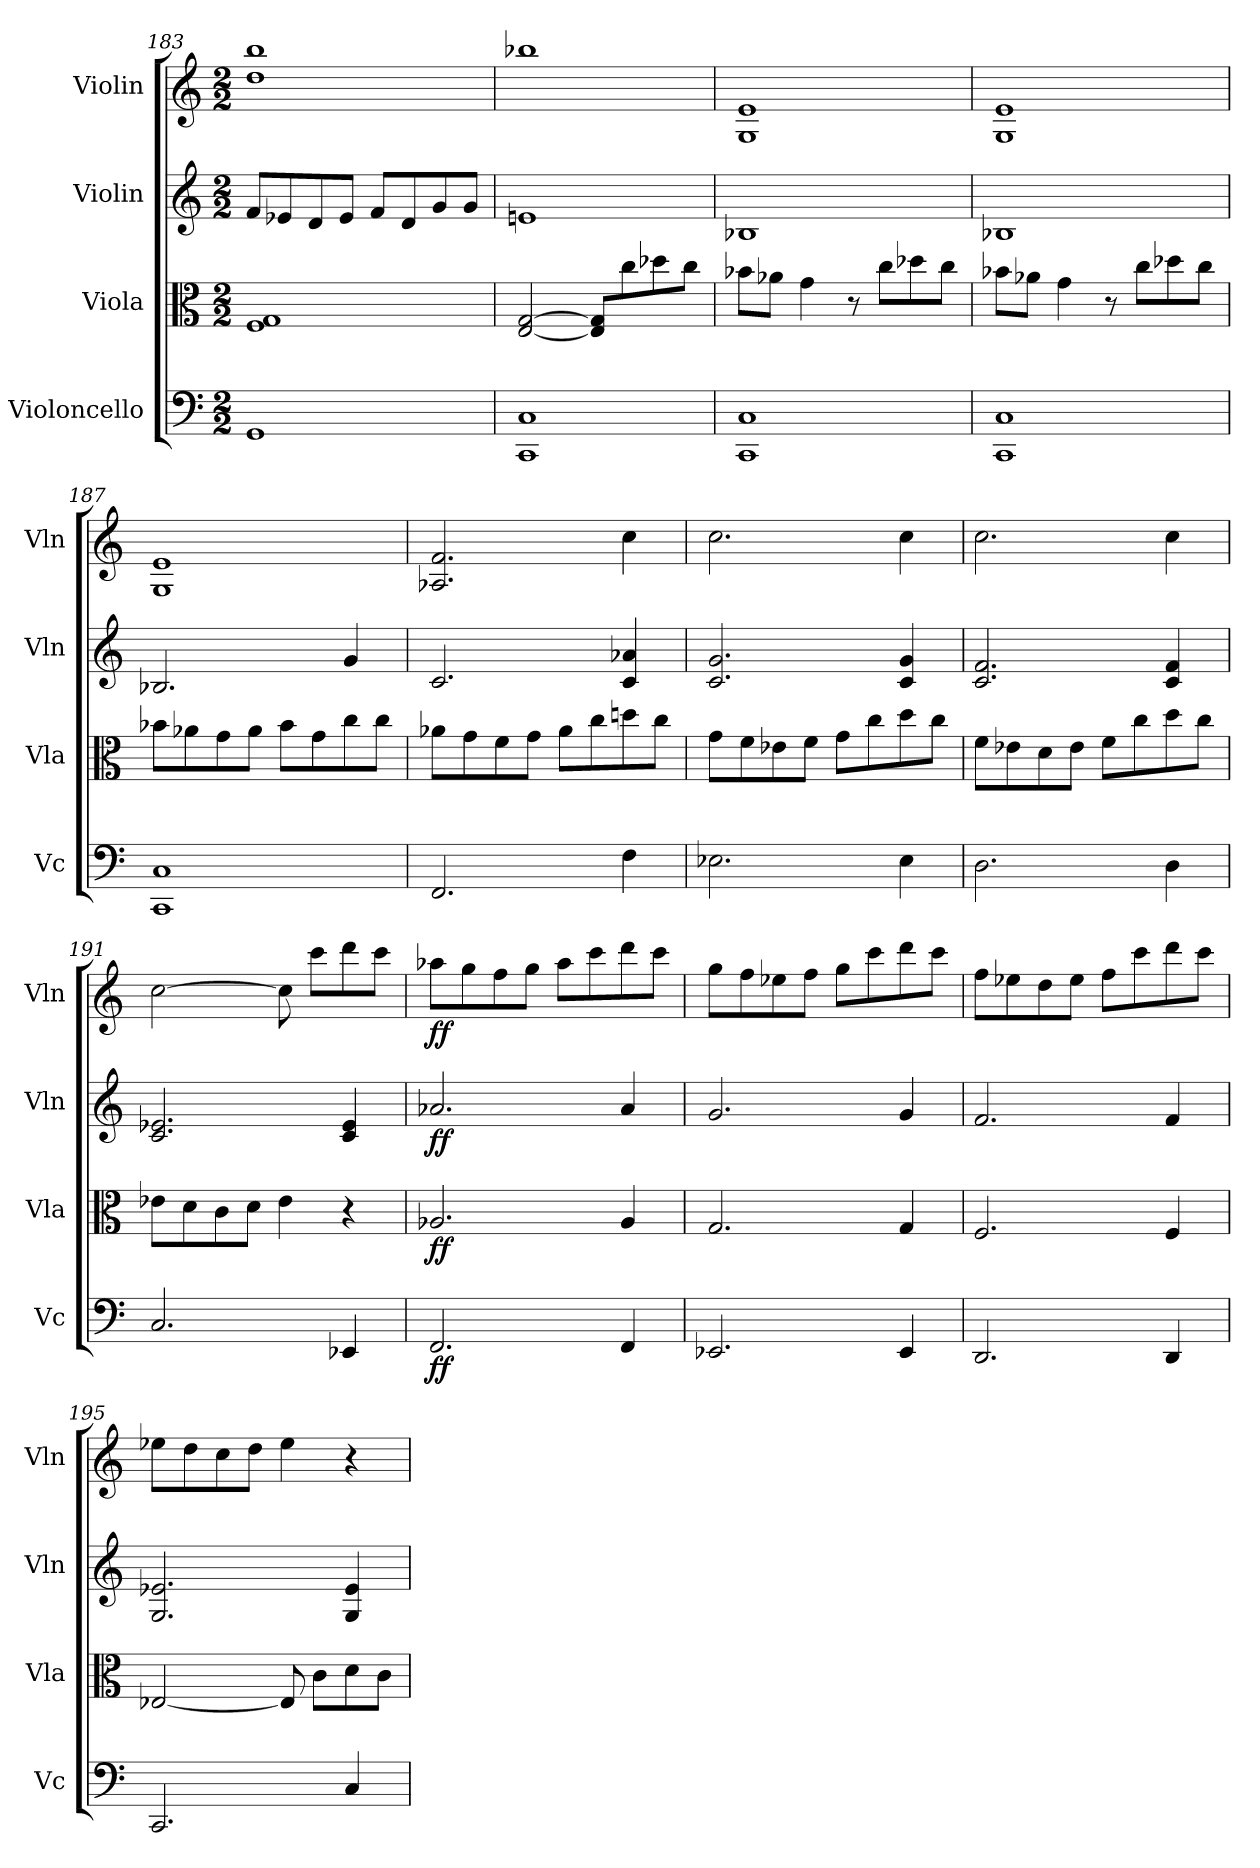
**kern	**dynam	**kern	**dynam	**kern	**dynam	**kern	**dynam
*part4	*part4	*part3	*part3	*part2	*part2	*part1	*part1
*staff4	*staff4	*staff3	*staff3	*staff2	*staff2	*staff1	*staff1
*I"Violoncello	*	*I"Viola	*	*I"Violin	*	*I"Violin	*
*I'Vc	*	*I'Vla	*	*I'Vln	*	*I'Vln	*
*clefF4	*	*clefC3	*	*clefG2	*	*clefG2	*
*k[]	*	*k[]	*	*k[]	*	*k[]	*
*C:	*	*C:	*	*C:	*	*C:	*
*M2/2	*	*M2/2	*	*M2/2	*	*M2/2	*
=183	=183	=183	=183	=183	=183	=183	=183
1GG	.	1F 1G	.	8f/L	.	1dd 1bb	.
.	.	.	.	8e-X/	.	.	.
.	.	.	.	8d/	.	.	.
.	.	.	.	8e-/J	.	.	.
.	.	.	.	8f/L	.	.	.
.	.	.	.	8d/	.	.	.
.	.	.	.	8g/	.	.	.
.	.	.	.	8g/J	.	.	.
=184	=184	=184	=184	=184	=184	=184	=184
1CC 1C	.	[2E/ [2G/	.	1en	.	1bb-X	.
.	.	8E]/ 8G]/L	.	.	.	.	.
.	.	8cc\	.	.	.	.	.
.	.	8dd-X\	.	.	.	.	.
.	.	8cc\J	.	.	.	.	.
=185	=185	=185	=185	=185	=185	=185	=185
1CC 1C	.	8b-X\L	.	1B-X	.	1G 1e	.
.	.	8a-X\J	.	.	.	.	.
.	.	4g\	.	.	.	.	.
.	.	8r	.	.	.	.	.
.	.	8cc\L	.	.	.	.	.
.	.	8dd-X\	.	.	.	.	.
.	.	8cc\J	.	.	.	.	.
=186	=186	=186	=186	=186	=186	=186	=186
1CC 1C	.	8b-X\L	.	1B-X	.	1G 1e	.
.	.	8a-X\J	.	.	.	.	.
.	.	4g\	.	.	.	.	.
.	.	8r	.	.	.	.	.
.	.	8cc\L	.	.	.	.	.
.	.	8dd-X\	.	.	.	.	.
.	.	8cc\J	.	.	.	.	.
=187	=187	=187	=187	=187	=187	=187	=187
1CC 1C	.	8b-X\L	.	2.B-X/	.	1G 1e	.
.	.	8a-X\	.	.	.	.	.
.	.	8g\	.	.	.	.	.
.	.	8a-\J	.	.	.	.	.
.	.	8b-\L	.	.	.	.	.
.	.	8g\	.	.	.	.	.
.	.	8cc\	.	4g/	.	.	.
.	.	8cc\J	.	.	.	.	.
=188	=188	=188	=188	=188	=188	=188	=188
2.FF/	.	8a-X\L	.	2.c/	.	2.A-X/ 2.f/	.
.	.	8g\	.	.	.	.	.
.	.	8f\	.	.	.	.	.
.	.	8g\J	.	.	.	.	.
.	.	8a-\L	.	.	.	.	.
.	.	8cc\	.	.	.	.	.
4F\	.	8ddn\	.	4c/ 4a-X/	.	4cc\	.
.	.	8cc\J	.	.	.	.	.
=189	=189	=189	=189	=189	=189	=189	=189
2.E-X\	.	8g\L	.	2.c/ 2.g/	.	2.cc\	.
.	.	8f\	.	.	.	.	.
.	.	8e-X\	.	.	.	.	.
.	.	8f\J	.	.	.	.	.
.	.	8g\L	.	.	.	.	.
.	.	8cc\	.	.	.	.	.
4E-\	.	8dd\	.	4c/ 4g/	.	4cc\	.
.	.	8cc\J	.	.	.	.	.
=190	=190	=190	=190	=190	=190	=190	=190
2.D\	.	8f\L	.	2.c/ 2.f/	.	2.cc\	.
.	.	8e-X\	.	.	.	.	.
.	.	8d\	.	.	.	.	.
.	.	8e-\J	.	.	.	.	.
.	.	8f\L	.	.	.	.	.
.	.	8cc\	.	.	.	.	.
4D\	.	8dd\	.	4c/ 4f/	.	4cc\	.
.	.	8cc\J	.	.	.	.	.
=191	=191	=191	=191	=191	=191	=191	=191
2.C/	.	8e-X\L	.	2.c/ 2.e-X/	.	[2cc\	.
.	.	8d\	.	.	.	.	.
.	.	8c\	.	.	.	.	.
.	.	8d\J	.	.	.	.	.
.	.	4e-\	.	.	.	8cc\]	.
.	.	.	.	.	.	8ccc\L	.
4EE-X/	.	4r	.	4c/ 4e-/	.	8ddd\	.
.	.	.	.	.	.	8ccc\J	.
=192	=192	=192	=192	=192	=192	=192	=192
2.FF/	ff	2.A-X/	ff	2.a-X/	ff	8aa-X\L	ff
.	.	.	.	.	.	8gg\	.
.	.	.	.	.	.	8ff\	.
.	.	.	.	.	.	8gg\J	.
.	.	.	.	.	.	8aa-\L	.
.	.	.	.	.	.	8ccc\	.
4FF/	.	4A-/	.	4a-/	.	8ddd\	.
.	.	.	.	.	.	8ccc\J	.
=193	=193	=193	=193	=193	=193	=193	=193
2.EE-X/	.	2.G/	.	2.g/	.	8gg\L	.
.	.	.	.	.	.	8ff\	.
.	.	.	.	.	.	8ee-X\	.
.	.	.	.	.	.	8ff\J	.
.	.	.	.	.	.	8gg\L	.
.	.	.	.	.	.	8ccc\	.
4EE-/	.	4G/	.	4g/	.	8ddd\	.
.	.	.	.	.	.	8ccc\J	.
=194	=194	=194	=194	=194	=194	=194	=194
2.DD/	.	2.F/	.	2.f/	.	8ff\L	.
.	.	.	.	.	.	8ee-X\	.
.	.	.	.	.	.	8dd\	.
.	.	.	.	.	.	8ee-\J	.
.	.	.	.	.	.	8ff\L	.
.	.	.	.	.	.	8ccc\	.
4DD/	.	4F/	.	4f/	.	8ddd\	.
.	.	.	.	.	.	8ccc\J	.
=195	=195	=195	=195	=195	=195	=195	=195
2.CC/	.	[2E-X/	.	2.G/ 2.e-X/	.	8ee-X\L	.
.	.	.	.	.	.	8dd\	.
.	.	.	.	.	.	8cc\	.
.	.	.	.	.	.	8dd\J	.
.	.	8E-/]	.	.	.	4ee-\	.
.	.	8c\L	.	.	.	.	.
4C/	.	8d\	.	4G/ 4e-/	.	4r	.
.	.	8c\J	.	.	.	.	.
=	=	=	=	=	=	=	=
*-	*-	*-	*-	*-	*-	*-	*-
